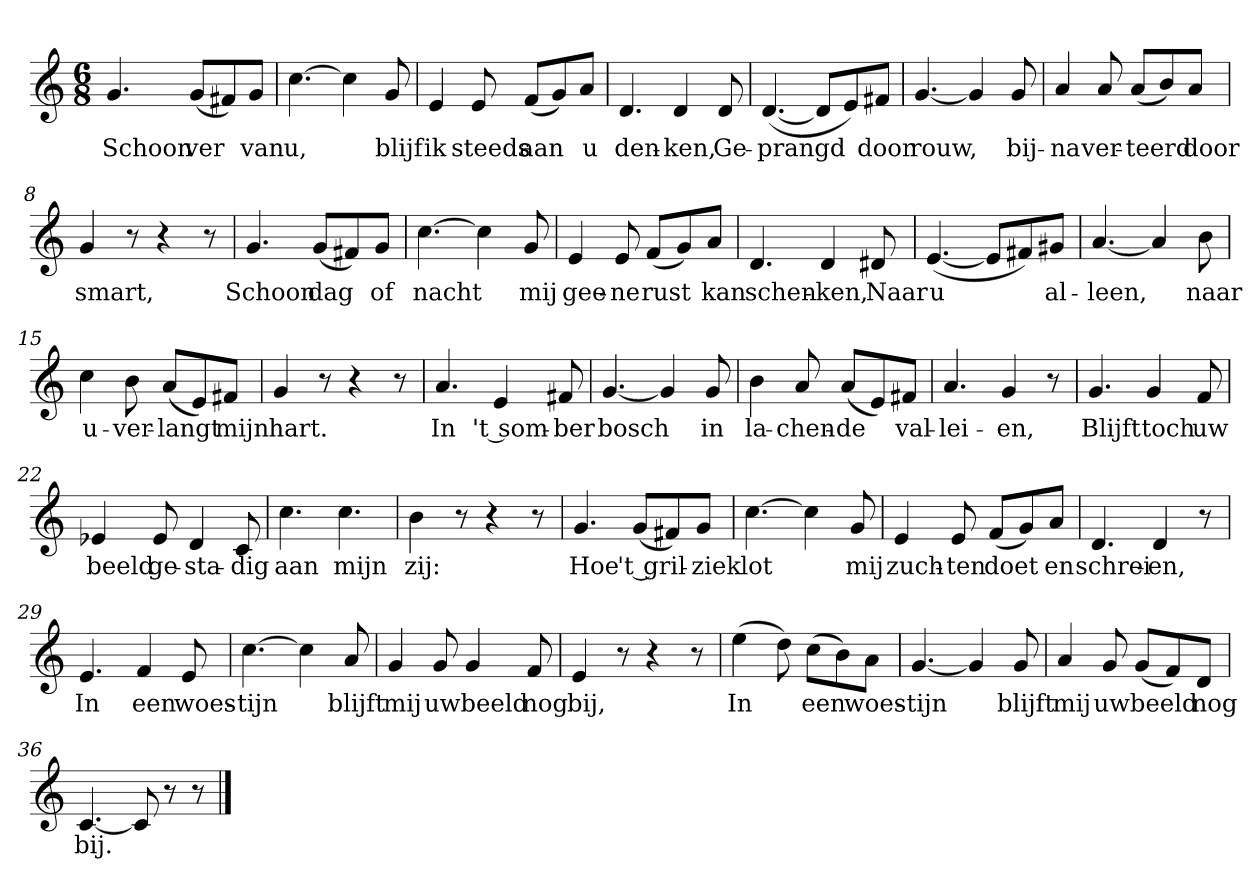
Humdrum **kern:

**kern	**text
*part1	*part1
*staff1	*staff1
*clefG2	*
*k[]	*
*C:	*
*M6/8	*
*MM120	*
=1	=1
4.g	Schoon
(8g/L	ver
8f#X/)	.
8g/J	van
=2	=2
[4.cc	u,
4cc]	.
8g	blijf
=3	=3
4e	ik
8e	steeds
(8f/L	aan
8g/)	.
8a/J	u
=4	=4
4.d	den-
4d	-ken,
8d	Ge-
=5	=5
([4.d	-prangd
8d/L]	.
8e/)	.
8f#X/J	door
=6	=6
[4.g	rouw,
4g]	.
8g	bij-
=7	=7
4a	-na
8a	ver-
(8a/L	-teerd
8b/)	.
8a/J	door
=8	=8
4g	smart,
8r	.
4r	.
8r	.
=9	=9
4.g	Schoon
(8g/L	dag
8f#X/)	.
8g/J	of
=10	=10
[4.cc	nacht
4cc]	.
8g	mij
=11	=11
4e	gee-
8e	-ne
(8f/L	rust
8g/)	.
8a/J	kan
=12	=12
4.d	schen-
4d	-ken,
8d#X	Naar
=13	=13
([4.e	u
8e/L]	.
8f#X/)	.
8g#X/J	al-
=14	=14
[4.a	-leen,
4a]	.
8b	naar
=15	=15
4cc	u-
8b	-ver-
(8a/L	-langt
8e/)	.
8f#X/J	mijn
=16	=16
4g	hart.
8r	.
4r	.
8r	.
=17	=17
4.a	In
4e	't som-
8f#X	-ber
=18	=18
[4.g	bosch
4g]	.
8g	in
=19	=19
4b	la-
8a	-chen-
(8a/L	-de
8e/)	.
8f#X/J	val-
=20	=20
4.a	-lei-
4g	-en,
8r	.
=21	=21
4.g	Blijft
4g	toch
8f	uw
=22	=22
4e-X	beeld
8e-	ge-
4d	-sta-
8c	-dig
=23	=23
4.cc	aan
4.cc	mijn
=24	=24
4b	zij:
8r	.
4r	.
8r	.
=25	=25
4.g	Hoe
(8g/L	't gril-
8f#X/)	.
8g/J	-ziek
=26	=26
[4.cc	lot
4cc]	.
8g	mij
=27	=27
4e	zuch-
8e	-ten
(8f/L	doet
8g/)	.
8a/J	en
=28	=28
4.d	schrei-
4d	-en,
8r	.
=29	=29
4.e	In
4f	een
8e	woes-
=30	=30
[4.cc	-tijn
4cc]	.
8a	blijft
=31	=31
4g	mij
8g	uw
4g	beeld
8f	nog
=32	=32
4e	bij,
8r	.
4r	.
8r	.
=33	=33
(4ee	In
8dd)	.
(8cc\L	een
8b\)	.
8a\J	woes-
=34	=34
[4.g	-tijn
4g]	.
8g	blijft
=35	=35
4a	mij
8g	uw
(8g/L	beeld
8f/)	.
8d/J	nog
=36	=36
[4.c	bij.
8c]	.
8r	.
8r	.
==	==
*-	*-
